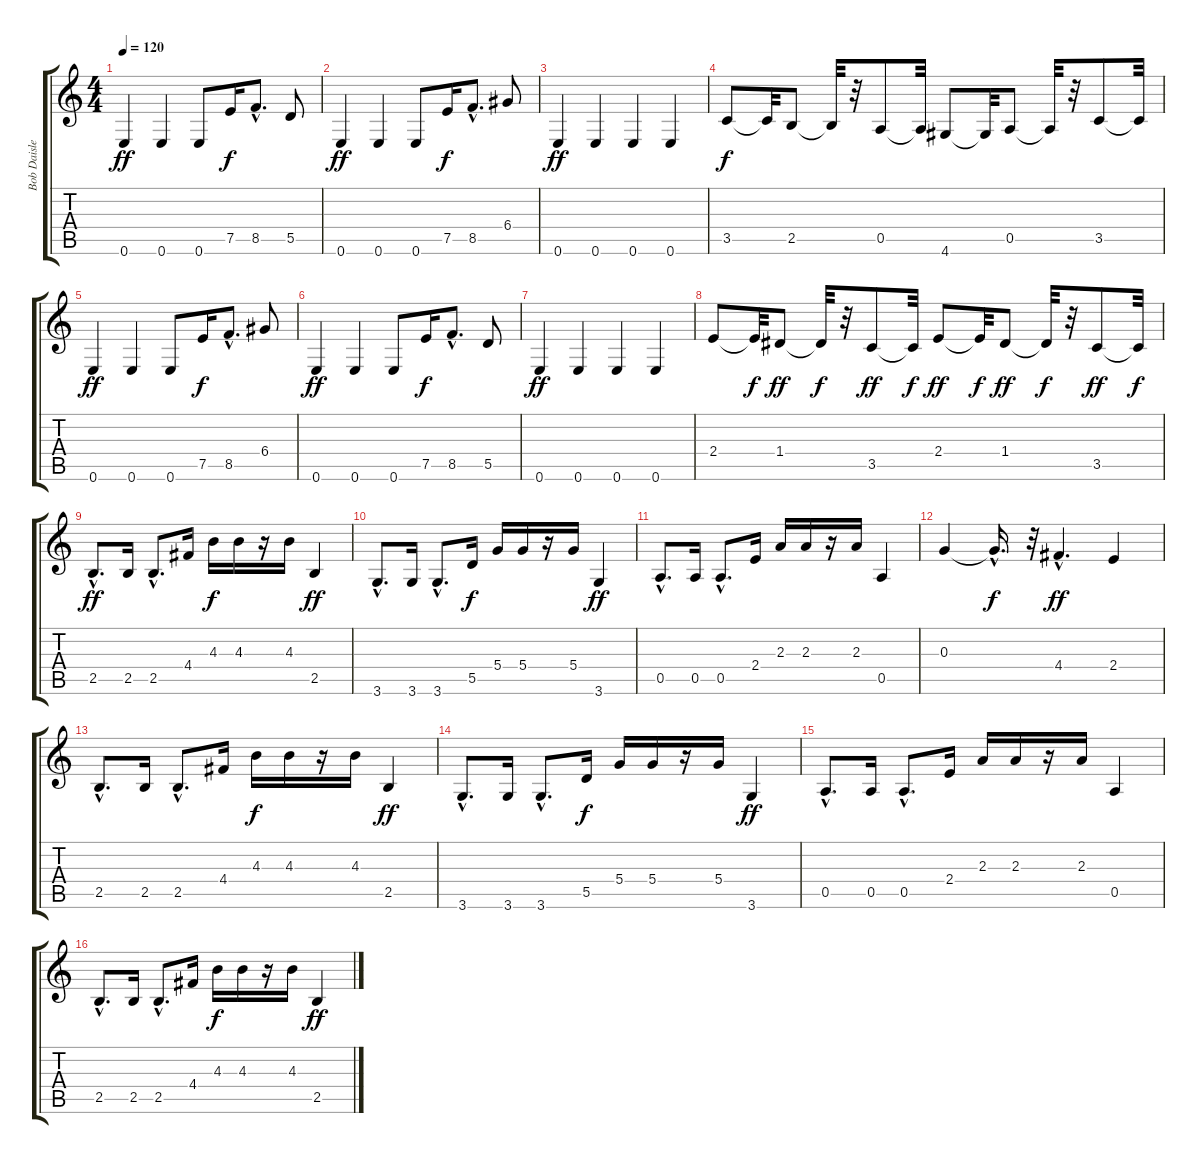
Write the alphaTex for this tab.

\track ("Bob Daisley" "Bob Daisle") {instrument electricbassfinger}
\staff {score tabs}
\tuning (E4 B3 G3 D3 A2 E2) {hide}
\ts (4 4)
\tempo 120
\clef g2
\ks c
0.6.4{dy ff} 0.6.4 0.6.8 7.5.16{dy f} 8.5{hac}.8{d} 5.5.8 |
0.6.4{dy ff} 0.6.4 0.6.8 7.5.16{dy f} 8.5{hac}.8{d} 6.4.8 |
0.6.4{dy ff} 0.6.4 0.6.4 0.6.4 |
3.5.8{dy f} 3.5{t}.32 2.5.8 2.5{t}.32 r.32 0.5.8 0.5{t}.32 4.6.8 4.6{t}.32 0.5.8 0.5{t}.32 r.32 3.5.8 3.5{t}.32 |
0.6.4{dy ff} 0.6.4 0.6.8 7.5.16{dy f} 8.5{hac}.8{d} 6.4.8 |
0.6.4{dy ff} 0.6.4 0.6.8 7.5.16{dy f} 8.5{hac}.8{d} 5.5.8 |
0.6.4{dy ff} 0.6.4 0.6.4 0.6.4 |
2.4.8 2.4{t}.32{dy f} 1.4.8{dy ff} 1.4{t}.32{dy f} r.32 3.5.8{dy ff} 3.5{t}.32{dy f} 2.4.8{dy ff} 2.4{t}.32{dy f} 1.4.8{dy ff} 1.4{t}.32{dy f} r.32 3.5.8{dy ff} 3.5{t}.32{dy f} |
2.5{hac}.8{d dy ff} 2.5.16 2.5{hac}.8{d} 4.4.16 4.3.16{dy f} 4.3.16 r.16 4.3.16 2.5.4{dy ff} |
3.6{hac}.8{d} 3.6.16 3.6{hac}.8{d} 5.5.16{dy f} 5.4.16 5.4.16 r.16 5.4.16 3.6.4{dy ff} |
0.5{hac}.8{d} 0.5.16 0.5{hac}.8{d} 2.4.16 2.3.16 2.3.16 r.16 2.3.16 0.5.4 |
0.3.4 0.3{hac t}.16{d dy f} r.32 4.4{hac}.4{d dy ff} 2.4.4 |
2.5{hac}.8{d} 2.5.16 2.5{hac}.8{d} 4.4.16 4.3.16{dy f} 4.3.16 r.16 4.3.16 2.5.4{dy ff} |
3.6{hac}.8{d} 3.6.16 3.6{hac}.8{d} 5.5.16{dy f} 5.4.16 5.4.16 r.16 5.4.16 3.6.4{dy ff} |
0.5{hac}.8{d} 0.5.16 0.5{hac}.8{d} 2.4.16 2.3.16 2.3.16 r.16 2.3.16 0.5.4 |
2.5{hac}.8{d} 2.5.16 2.5{hac}.8{d} 4.4.16 4.3.16{dy f} 4.3.16 r.16 4.3.16 2.5.4{dy ff}
